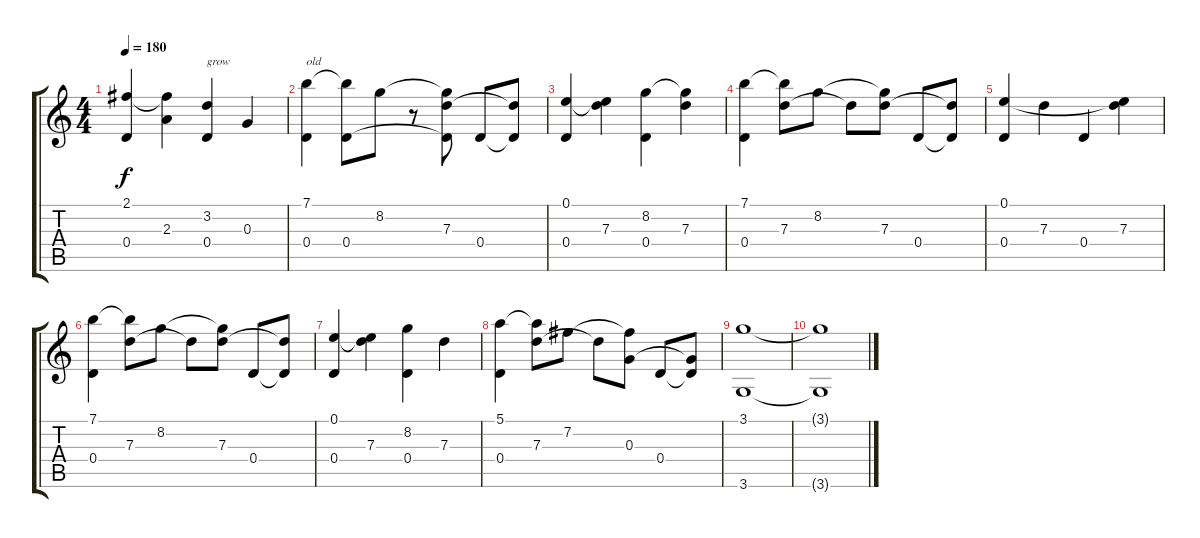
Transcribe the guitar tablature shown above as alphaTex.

\track "" {instrument acousticguitarnylon}
\staff {score tabs}
\tuning (E4 B3 G3 D3 A2 E2) {hide}
\ts (4 4)
\tempo 180
\clef g2
\ks c
(2.1 0.4).4{dy f} (2.1{t} 2.3).4 (3.2 0.4).4{txt "grow"} 0.3.4 |
(7.1 0.4).4{txt "old"} (7.1{t} 0.4).8 8.2.8 r.8 (8.2{t} 7.3 0.4{t}).8 0.4.8 (7.3{t} 0.4{t}).8 |
(0.1 0.4).4 (0.1{t} 7.3).4 (8.2 0.4).4 (8.2{t} 7.3).4 |
(7.1 0.4).4 (7.1{t} 7.3).8 8.2.8 7.3{t}.8 (8.2{t} 7.3).8 0.4.8 (7.3{t} 0.4{t}).8 |
(0.1 0.4).4 7.3.4 0.4.4 (0.1{t} 7.3).4 |
(7.1 0.4).4 (7.1{t} 7.3).8 8.2.8 7.3{t}.8 (8.2{t} 7.3).8 0.4.8 (7.3{t} 0.4{t}).8 |
(0.1 0.4).4 (0.1{t} 7.3).4 (8.2 0.4).4 7.3.4 |
(5.1 0.4).4 (5.1{t} 7.3).8 7.2.8 7.3{t}.8 (7.2{t} 0.3).8 0.4.8 (0.3{t} 0.4{t}).8 |
(3.1 3.6).1 |
(3.1{t} 3.6{t}).1
